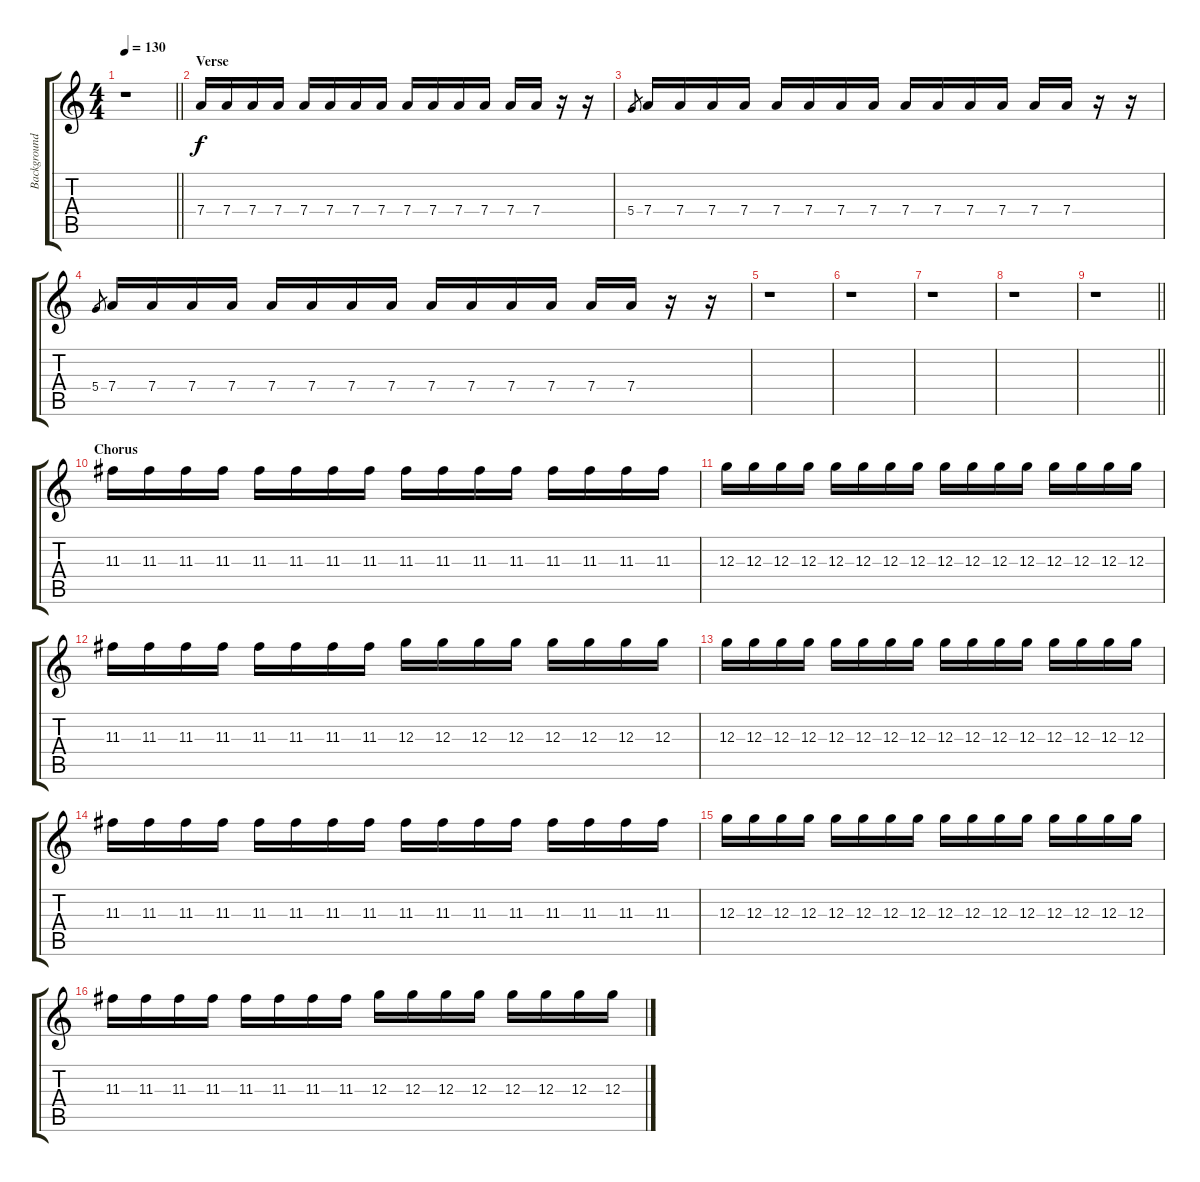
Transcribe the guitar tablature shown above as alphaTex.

\track ("Background [Guitar?]" "Background") {instrument distortionguitar}
\staff {score tabs}
\tuning (E4 B3 G3 D3 A2 E2) {hide}
\ts (4 4)
\tempo 130
\clef g2
\barLineRight lightlight
\ks c
r.1{dy f} |
\section ("" "Verse")
7.4.16{volume 12} 7.4.16{volume 9} 7.4.16 7.4.16 7.4.16 7.4.16 7.4.16 7.4.16 7.4.16 7.4.16 7.4.16 7.4.16 7.4.16 7.4.16 r.16 r.16 |
5.4.8{gr} 7.4.16 7.4.16 7.4.16 7.4.16 7.4.16 7.4.16 7.4.16 7.4.16 7.4.16 7.4.16 7.4.16 7.4.16 7.4.16 7.4.16 r.16 r.16 |
5.4.8{gr} 7.4.16 7.4.16 7.4.16 7.4.16 7.4.16 7.4.16 7.4.16 7.4.16 7.4.16 7.4.16 7.4.16 7.4.16 7.4.16 7.4.16 r.16 r.16{volume 13} |
r.1 |
r.1 |
r.1 |
r.1 |
\barLineRight lightlight
r.1 |
\section ("" "Chorus")
11.3.16 11.3.16 11.3.16 11.3.16 11.3.16 11.3.16 11.3.16 11.3.16 11.3.16 11.3.16 11.3.16 11.3.16 11.3.16 11.3.16 11.3.16 11.3.16 |
12.3.16 12.3.16 12.3.16 12.3.16 12.3.16 12.3.16 12.3.16 12.3.16 12.3.16 12.3.16 12.3.16 12.3.16 12.3.16 12.3.16 12.3.16 12.3.16 |
11.3.16 11.3.16 11.3.16 11.3.16 11.3.16 11.3.16 11.3.16 11.3.16 12.3.16 12.3.16 12.3.16 12.3.16 12.3.16 12.3.16 12.3.16 12.3.16 |
12.3.16 12.3.16 12.3.16 12.3.16 12.3.16 12.3.16 12.3.16 12.3.16 12.3.16 12.3.16 12.3.16 12.3.16 12.3.16 12.3.16 12.3.16 12.3.16 |
11.3.16 11.3.16 11.3.16 11.3.16 11.3.16 11.3.16 11.3.16 11.3.16 11.3.16 11.3.16 11.3.16 11.3.16 11.3.16 11.3.16 11.3.16 11.3.16 |
12.3.16 12.3.16 12.3.16 12.3.16 12.3.16 12.3.16 12.3.16 12.3.16 12.3.16 12.3.16 12.3.16 12.3.16 12.3.16 12.3.16 12.3.16 12.3.16 |
11.3.16 11.3.16 11.3.16 11.3.16 11.3.16 11.3.16 11.3.16 11.3.16 12.3.16 12.3.16 12.3.16 12.3.16 12.3.16 12.3.16 12.3.16 12.3.16
